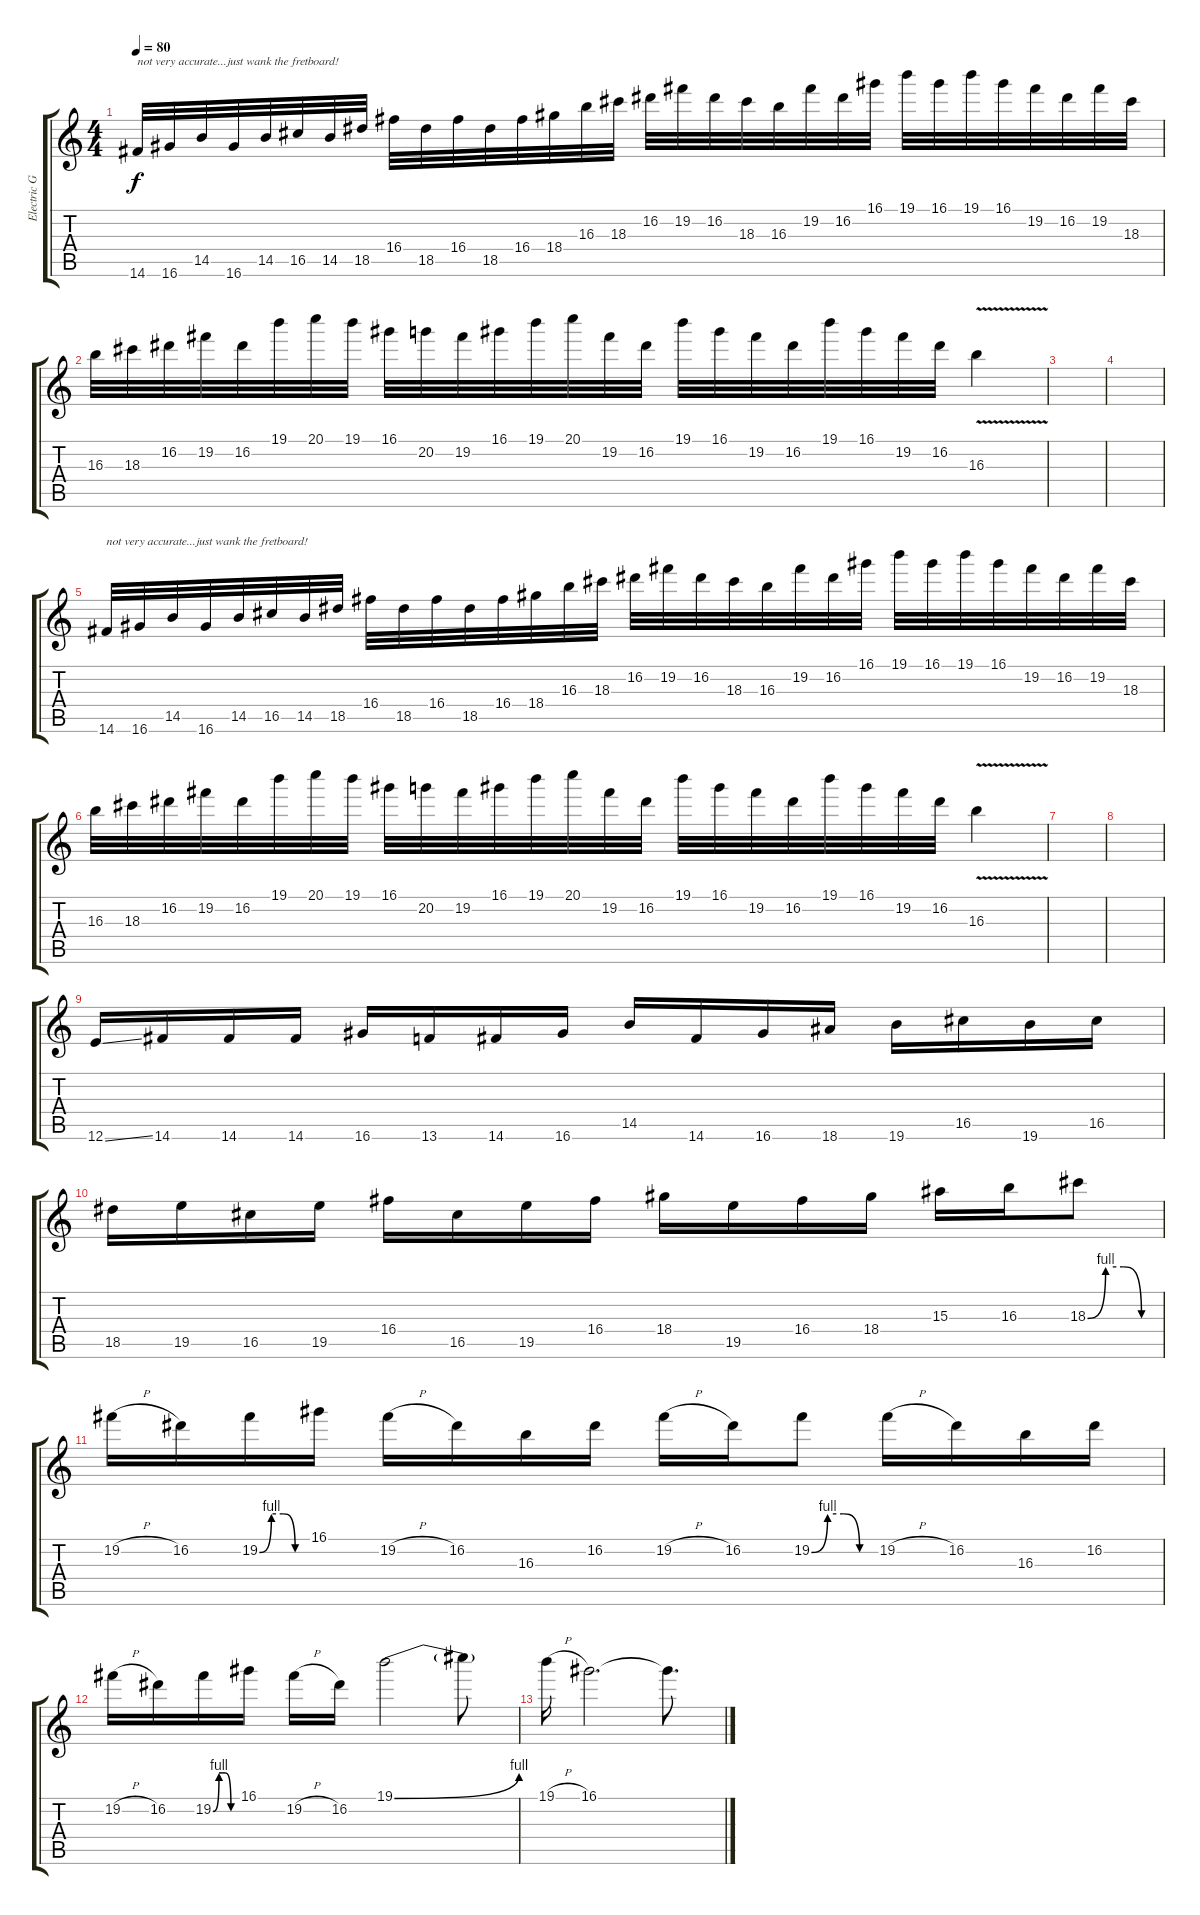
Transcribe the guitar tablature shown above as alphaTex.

\track ("Electric Guitar" "Electric G") {instrument distortionguitar}
\staff {score tabs}
\tuning (E4 B3 G3 D3 A2 E2) {hide}
\ts (4 4)
\tempo 80
\clef g2
\ks c
14.6.32{txt "not very accurate...just wank the fretboard!" dy f} 16.6.32 14.5.32 16.6.32 14.5.32 16.5.32 14.5.32 18.5.32 16.4.32 18.5.32 16.4.32 18.5.32 16.4.32 18.4.32 16.3.32 18.3.32 16.2.32 19.2.32 16.2.32 18.3.32 16.3.32 19.2.32 16.2.32 16.1.32 19.1.32 16.1.32 19.1.32 16.1.32 19.2.32 16.2.32 19.2.32 18.3.32 |
16.3.32 18.3.32 16.2.32 19.2.32 16.2.32 19.1.32 20.1.32 19.1.32 16.1.32 20.2.32 19.2.32 16.1.32 19.1.32 20.1.32 19.2.32 16.2.32 19.1.32 16.1.32 19.2.32 16.2.32 19.1.32 16.1.32 19.2.32 16.2.32 16.3{v}.4 |
|
|
14.6.32{txt "not very accurate...just wank the fretboard!"} 16.6.32 14.5.32 16.6.32 14.5.32 16.5.32 14.5.32 18.5.32 16.4.32 18.5.32 16.4.32 18.5.32 16.4.32 18.4.32 16.3.32 18.3.32 16.2.32 19.2.32 16.2.32 18.3.32 16.3.32 19.2.32 16.2.32 16.1.32 19.1.32 16.1.32 19.1.32 16.1.32 19.2.32 16.2.32 19.2.32 18.3.32 |
16.3.32 18.3.32 16.2.32 19.2.32 16.2.32 19.1.32 20.1.32 19.1.32 16.1.32 20.2.32 19.2.32 16.1.32 19.1.32 20.1.32 19.2.32 16.2.32 19.1.32 16.1.32 19.2.32 16.2.32 19.1.32 16.1.32 19.2.32 16.2.32 16.3{v}.4 |
|
|
12.6{ss}.16 14.6.16 14.6.16 14.6.16 16.6.16 13.6.16 14.6.16 16.6.16 14.5.16 14.6.16 16.6.16 18.6.16 19.6.16 16.5.16 19.6.16 16.5.16 |
18.5.16 19.5.16 16.5.16 19.5.16 16.4.16 16.5.16 19.5.16 16.4.16 18.4.16 19.5.16 16.4.16 18.4.16 15.3.16 16.3.16 18.3{be (custom 0 0 15 4 30 4 45 0 60 0)}.8 |
19.2{h}.16 16.2.16 19.2{be (custom 0 0 15 4 30 4 45 0 60 0)}.16 16.1.16 19.2{h}.16 16.2.16 16.3.16 16.2.16 19.2{h}.16 16.2.16 19.2{be (custom 0 0 15 4 30 4 45 0 60 0)}.8 19.2{h}.16 16.2.16 16.3.16 16.2.16 |
19.2{h}.16 16.2.16 19.2{be (custom 0 0 15 4 30 4 45 0 60 0)}.16 16.1.16 19.2{h}.16 16.2.16 19.1{be (bend 0 0 60 4)}.2 19.1{t}.8 |
19.1{h}.16 16.1.2{d} 16.1{t}.8{d}
